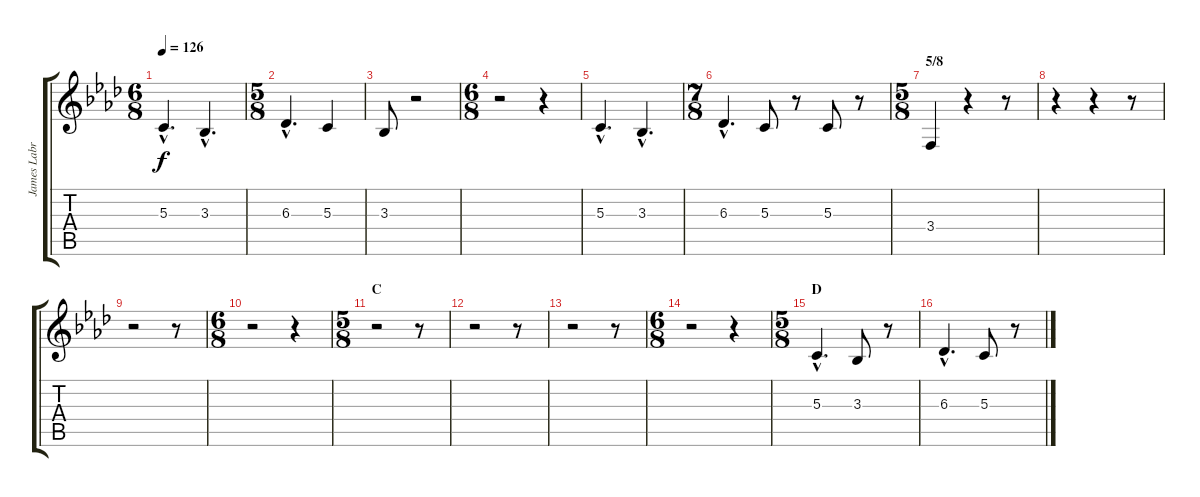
\track ("James Labrie" "James Labr") {instrument altosax}
\staff {score tabs}
\tuning (E4 B3 G3 D3 A2 E2) {hide}
\ts (6 8)
\tempo 126
\clef g2
\ks ab
5.3{hac}.4{d dy f} 3.3{hac}.4{d} |
\ts (5 8)
6.3{hac}.4{d} 5.3.4 |
3.3.8 r.2 |
\ts (6 8)
r.2 r.4 |
5.3{hac}.4{d} 3.3{hac}.4{d} |
\ts (7 8)
6.3{hac}.4{d} 5.3.8 r.8 5.3.8 r.8 |
\ts (5 8)
\section ("" "5/8")
3.4.4 r.4 r.8 |
r.4 r.4 r.8 |
r.2 r.8 |
\ts (6 8)
r.2 r.4 |
\ts (5 8)
\section ("" "C")
r.2 r.8 |
r.2 r.8 |
r.2 r.8 |
\ts (6 8)
r.2 r.4 |
\ts (5 8)
\section ("" "D")
5.3{hac}.4{d} 3.3.8 r.8 |
6.3{hac}.4{d} 5.3.8 r.8
